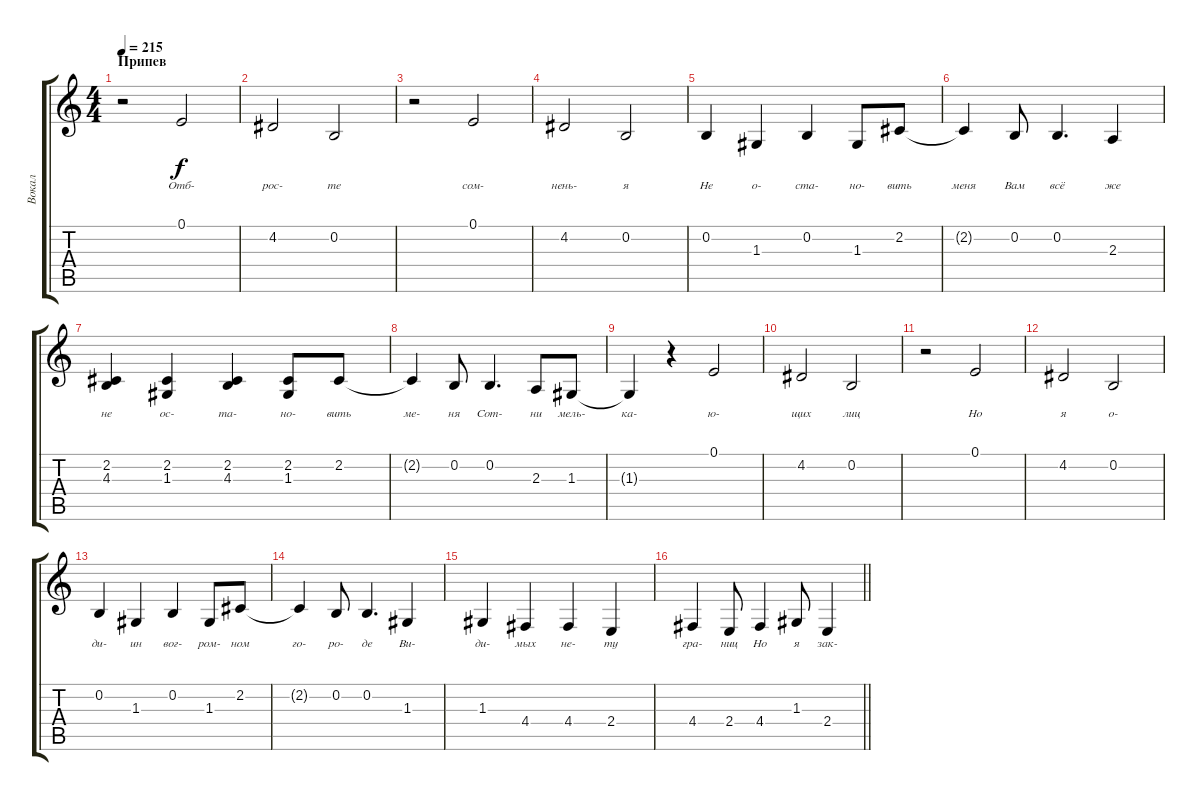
\track ("Вокал" "Вокал") {instrument lead2sawtooth}
\staff {score tabs}
\tuning (E4 B3 G3 D3 A2 E2) {hide}
\ts (4 4)
\section ("" "Припев")
\tempo 215
\clef g2
\ks c
r.2{dy f} 0.1.2{lyrics (0 "Отб-") lyrics (1 "") lyrics (2 "") lyrics (3 "") lyrics (4 "")} |
4.2.2{lyrics (0 "рос-") lyrics (1 "") lyrics (2 "") lyrics (3 "") lyrics (4 "")} 0.2.2{lyrics (0 "те") lyrics (1 "") lyrics (2 "") lyrics (3 "") lyrics (4 "")} |
r.2 0.1.2{lyrics (0 "сом-") lyrics (1 "") lyrics (2 "") lyrics (3 "") lyrics (4 "")} |
4.2.2{lyrics (0 "нень-") lyrics (1 "") lyrics (2 "") lyrics (3 "") lyrics (4 "")} 0.2.2{lyrics (0 "я") lyrics (1 "") lyrics (2 "") lyrics (3 "") lyrics (4 "")} |
0.2.4{lyrics (0 "Не") lyrics (1 "") lyrics (2 "") lyrics (3 "") lyrics (4 "")} 1.3.4{lyrics (0 "о-") lyrics (1 "") lyrics (2 "") lyrics (3 "") lyrics (4 "")} 0.2.4{lyrics (0 "ста-") lyrics (1 "") lyrics (2 "") lyrics (3 "") lyrics (4 "")} 1.3.8{lyrics (0 "но-") lyrics (1 "") lyrics (2 "") lyrics (3 "") lyrics (4 "")} 2.2.8{lyrics (0 "вить") lyrics (1 "") lyrics (2 "") lyrics (3 "") lyrics (4 "")} |
2.2{t}.4{lyrics (0 "меня") lyrics (1 "") lyrics (2 "") lyrics (3 "") lyrics (4 "")} 0.2.8{lyrics (0 "Вам") lyrics (1 "") lyrics (2 "") lyrics (3 "") lyrics (4 "")} 0.2.4{d lyrics (0 "всё") lyrics (1 "") lyrics (2 "") lyrics (3 "") lyrics (4 "")} 2.3.4{lyrics (0 "же") lyrics (1 "") lyrics (2 "") lyrics (3 "") lyrics (4 "")} |
(2.2 4.3).4{lyrics (0 "не") lyrics (1 "") lyrics (2 "") lyrics (3 "") lyrics (4 "")} (2.2 1.3).4{lyrics (0 "ос-") lyrics (1 "") lyrics (2 "") lyrics (3 "") lyrics (4 "")} (2.2 4.3).4{lyrics (0 "та-") lyrics (1 "") lyrics (2 "") lyrics (3 "") lyrics (4 "")} (2.2 1.3).8{lyrics (0 "но-") lyrics (1 "") lyrics (2 "") lyrics (3 "") lyrics (4 "")} 2.2.8{lyrics (0 "вить") lyrics (1 "") lyrics (2 "") lyrics (3 "") lyrics (4 "")} |
2.2{t}.4{lyrics (0 "ме-") lyrics (1 "") lyrics (2 "") lyrics (3 "") lyrics (4 "")} 0.2.8{lyrics (0 "ня") lyrics (1 "") lyrics (2 "") lyrics (3 "") lyrics (4 "")} 0.2.4{d lyrics (0 "Сот-") lyrics (1 "") lyrics (2 "") lyrics (3 "") lyrics (4 "")} 2.3.8{lyrics (0 "ни") lyrics (1 "") lyrics (2 "") lyrics (3 "") lyrics (4 "")} 1.3.8{lyrics (0 "мель-") lyrics (1 "") lyrics (2 "") lyrics (3 "") lyrics (4 "")} |
1.3{t}.4{lyrics (0 "ка-") lyrics (1 "") lyrics (2 "") lyrics (3 "") lyrics (4 "")} r.4 0.1.2{lyrics (0 "ю-") lyrics (1 "") lyrics (2 "") lyrics (3 "") lyrics (4 "")} |
4.2.2{lyrics (0 "щих") lyrics (1 "") lyrics (2 "") lyrics (3 "") lyrics (4 "")} 0.2.2{lyrics (0 "лиц") lyrics (1 "") lyrics (2 "") lyrics (3 "") lyrics (4 "")} |
r.2 0.1.2{lyrics (0 "Но") lyrics (1 "") lyrics (2 "") lyrics (3 "") lyrics (4 "")} |
4.2.2{lyrics (0 "я") lyrics (1 "") lyrics (2 "") lyrics (3 "") lyrics (4 "")} 0.2.2{lyrics (0 "о-") lyrics (1 "") lyrics (2 "") lyrics (3 "") lyrics (4 "")} |
0.2.4{lyrics (0 "ди-") lyrics (1 "") lyrics (2 "") lyrics (3 "") lyrics (4 "")} 1.3.4{lyrics (0 "ин") lyrics (1 "") lyrics (2 "") lyrics (3 "") lyrics (4 "")} 0.2.4{lyrics (0 "вог-") lyrics (1 "") lyrics (2 "") lyrics (3 "") lyrics (4 "")} 1.3.8{lyrics (0 "ром-") lyrics (1 "") lyrics (2 "") lyrics (3 "") lyrics (4 "")} 2.2.8{lyrics (0 "ном") lyrics (1 "") lyrics (2 "") lyrics (3 "") lyrics (4 "")} |
2.2{t}.4{lyrics (0 "го-") lyrics (1 "") lyrics (2 "") lyrics (3 "") lyrics (4 "")} 0.2.8{lyrics (0 "ро-") lyrics (1 "") lyrics (2 "") lyrics (3 "") lyrics (4 "")} 0.2.4{d lyrics (0 "де") lyrics (1 "") lyrics (2 "") lyrics (3 "") lyrics (4 "")} 1.3.4{lyrics (0 "Ви-") lyrics (1 "") lyrics (2 "") lyrics (3 "") lyrics (4 "")} |
1.3.4{lyrics (0 "ди-") lyrics (1 "") lyrics (2 "") lyrics (3 "") lyrics (4 "")} 4.4.4{lyrics (0 "мых") lyrics (1 "") lyrics (2 "") lyrics (3 "") lyrics (4 "")} 4.4.4{lyrics (0 "не-") lyrics (1 "") lyrics (2 "") lyrics (3 "") lyrics (4 "")} 2.4.4{lyrics (0 "ту") lyrics (1 "") lyrics (2 "") lyrics (3 "") lyrics (4 "")} |
\barLineRight lightlight
4.4.4{lyrics (0 "гра-") lyrics (1 "") lyrics (2 "") lyrics (3 "") lyrics (4 "")} 2.4.8{lyrics (0 "ниц") lyrics (1 "") lyrics (2 "") lyrics (3 "") lyrics (4 "")} 4.4.4{lyrics (0 "Но") lyrics (1 "") lyrics (2 "") lyrics (3 "") lyrics (4 "")} 1.3.8{lyrics (0 "я") lyrics (1 "") lyrics (2 "") lyrics (3 "") lyrics (4 "")} 2.4.4{lyrics (0 "зак-") lyrics (1 "") lyrics (2 "") lyrics (3 "") lyrics (4 "")}
